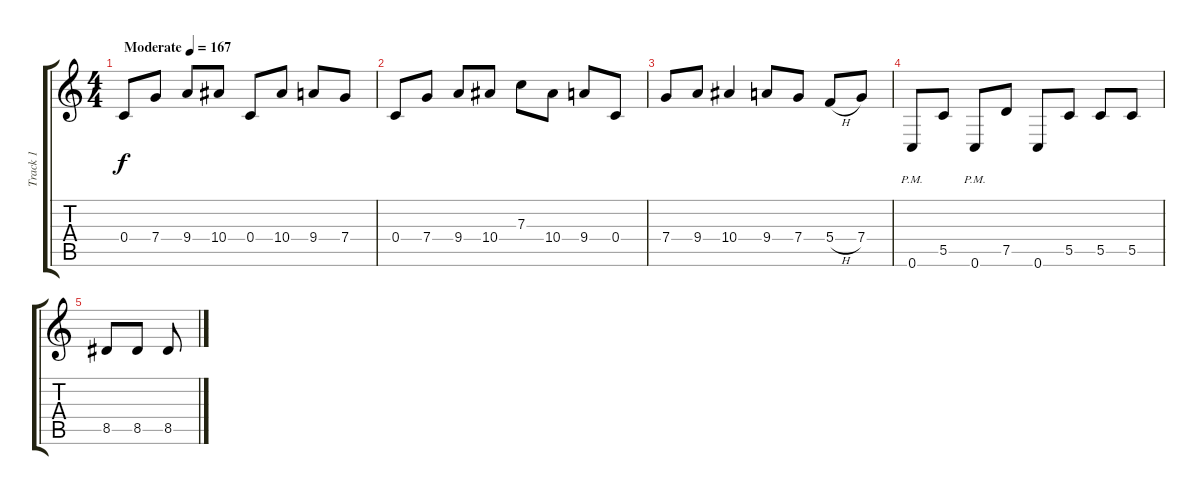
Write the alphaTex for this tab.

\track ("Track 1" "Track 1") {instrument distortionguitar}
\staff {score tabs}
\tuning (D4 A3 F3 C3 G2 C2) {hide}
\ts (4 4)
\tempo (167 "Moderate")
\clef g2
\ks c
0.4.8{dy f instrument distortionguitar} 7.4.8 9.4.8 10.4.8 0.4.8 10.4.8 9.4.8 7.4.8 |
0.4.8 7.4.8 9.4.8 10.4.8 7.3.8 10.4.8 9.4.8 0.4.8 |
7.4.8 9.4.8 10.4.4 9.4.8 7.4.8 5.4{h}.8 7.4.8 |
0.6{pm}.8 5.5.8 0.6{pm}.8 7.5.8 0.6.8 5.5.8 5.5.8 5.5.8 |
8.5.8 8.5.8 8.5.8
